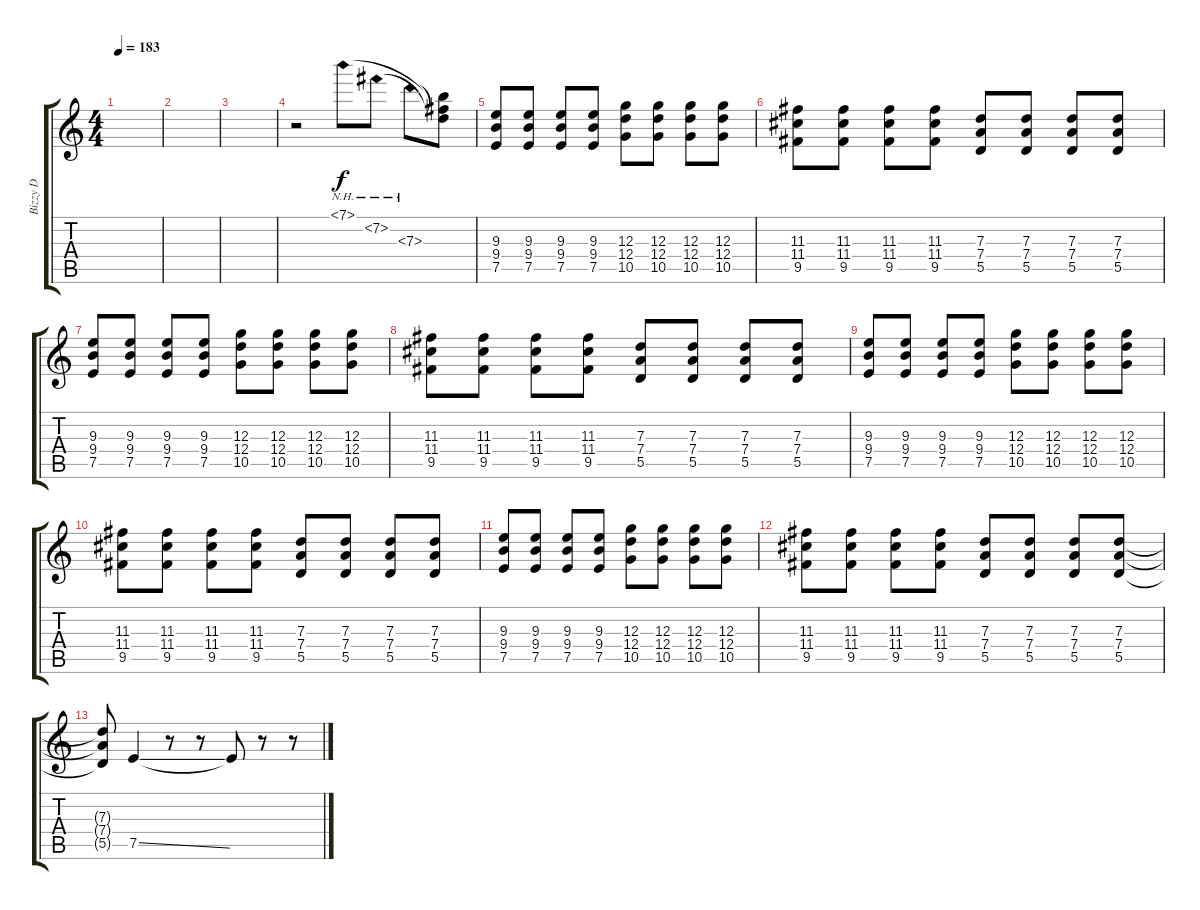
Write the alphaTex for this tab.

\track ("Bizzy D" "Bizzy D") {instrument distortionguitar}
\staff {score tabs}
\tuning (E4 B3 G3 D3 A2 E2) {hide}
\ts (4 4)
\tempo 183
\clef g2
\ks c
|
|
|
r.2 7.1{nh}.8 7.2{nh}.8 7.3{nh}.8 (7.1{t} 7.2{t} 7.3{t}).8 |
(9.3 9.4 7.5).8 (9.3 9.4 7.5).8 (9.3 9.4 7.5).8 (9.3 9.4 7.5).8 (12.3 12.4 10.5).8 (12.3 12.4 10.5).8 (12.3 12.4 10.5).8 (12.3 12.4 10.5).8 |
(11.3 11.4 9.5).8 (11.3 11.4 9.5).8 (11.3 11.4 9.5).8 (11.3 11.4 9.5).8 (7.3 7.4 5.5).8 (7.3 7.4 5.5).8 (7.3 7.4 5.5).8 (7.3 7.4 5.5).8 |
(9.3 9.4 7.5).8 (9.3 9.4 7.5).8 (9.3 9.4 7.5).8 (9.3 9.4 7.5).8 (12.3 12.4 10.5).8 (12.3 12.4 10.5).8 (12.3 12.4 10.5).8 (12.3 12.4 10.5).8 |
(11.3 11.4 9.5).8 (11.3 11.4 9.5).8 (11.3 11.4 9.5).8 (11.3 11.4 9.5).8 (7.3 7.4 5.5).8 (7.3 7.4 5.5).8 (7.3 7.4 5.5).8 (7.3 7.4 5.5).8 |
(9.3 9.4 7.5).8 (9.3 9.4 7.5).8 (9.3 9.4 7.5).8 (9.3 9.4 7.5).8 (12.3 12.4 10.5).8 (12.3 12.4 10.5).8 (12.3 12.4 10.5).8 (12.3 12.4 10.5).8 |
(11.3 11.4 9.5).8 (11.3 11.4 9.5).8 (11.3 11.4 9.5).8 (11.3 11.4 9.5).8 (7.3 7.4 5.5).8 (7.3 7.4 5.5).8 (7.3 7.4 5.5).8 (7.3 7.4 5.5).8 |
(9.3 9.4 7.5).8 (9.3 9.4 7.5).8 (9.3 9.4 7.5).8 (9.3 9.4 7.5).8 (12.3 12.4 10.5).8 (12.3 12.4 10.5).8 (12.3 12.4 10.5).8 (12.3 12.4 10.5).8 |
(11.3 11.4 9.5).8 (11.3 11.4 9.5).8 (11.3 11.4 9.5).8 (11.3 11.4 9.5).8 (7.3 7.4 5.5).8 (7.3 7.4 5.5).8 (7.3 7.4 5.5).8 (7.3 7.4 5.5).8 |
(7.3{t} 7.4{t} 5.5{t}).8 7.5{ss}.4 r.8 r.8 7.5{t}.8 r.8 r.8
